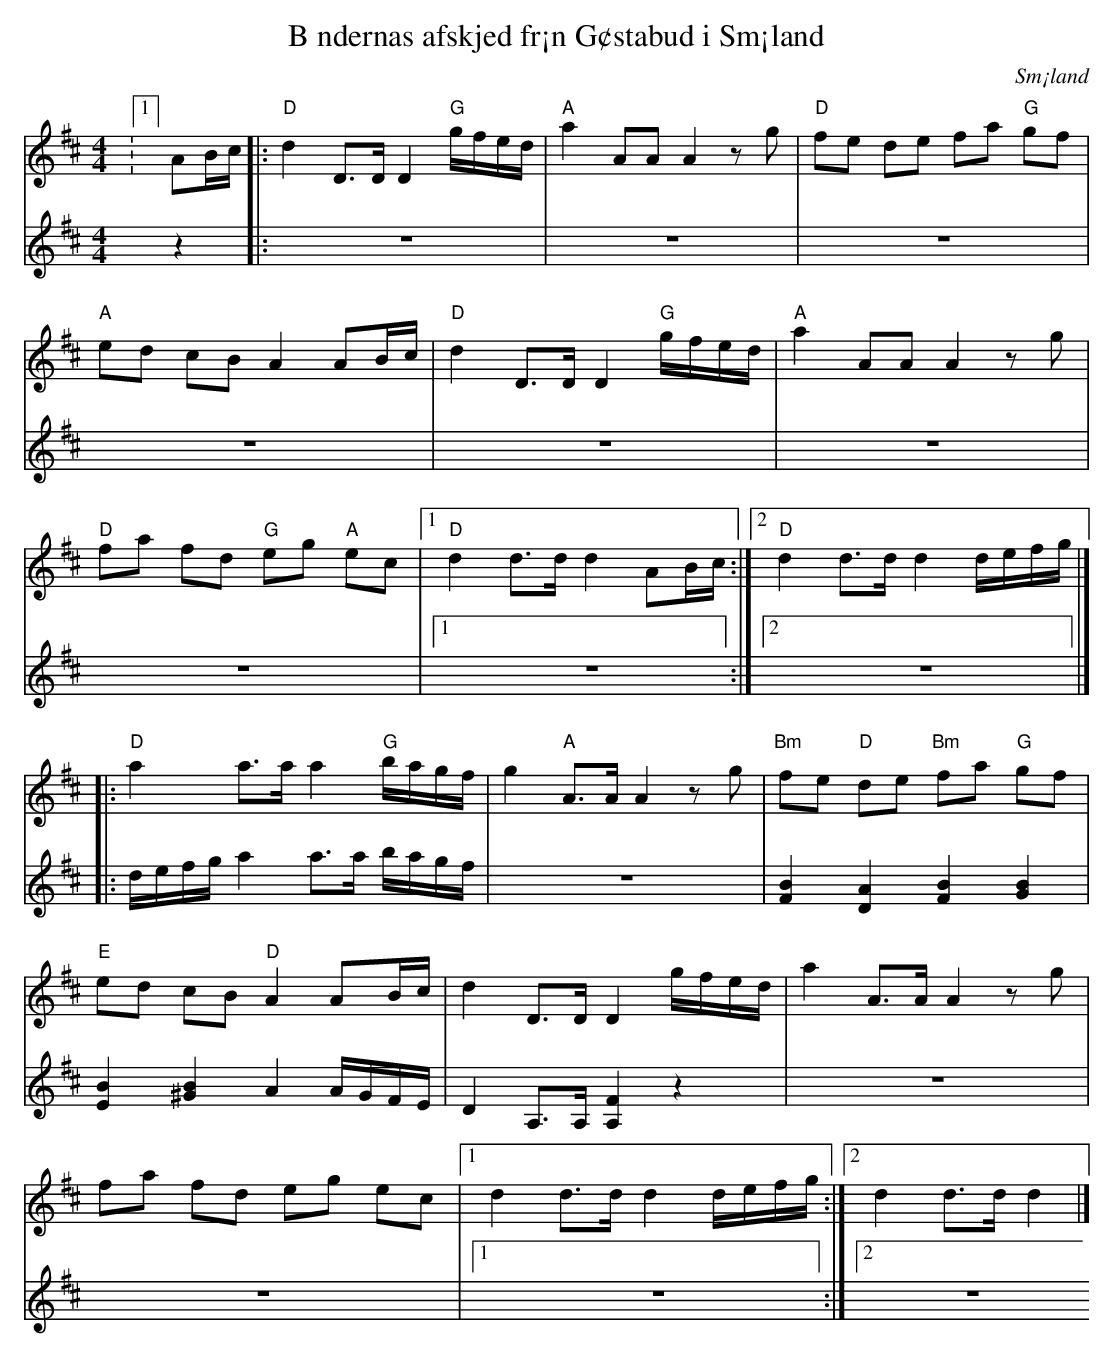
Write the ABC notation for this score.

X:1
T:B ndernas afskjed fr¡n G¢stabud i Sm¡land
O:Sm¡land
M:4/4
L:1/16
K:D
:1]A2Bc|:"D" d4 D3D D4 "G" gfed|"A" a4 A2A2 A4 z2g2|"D" f2e2 d2e2 f2a2 "G" g2f2|
[V:2]z4  |:z16                   |z16                |z16                        |
[V:1]"A" e2d2 c2B2 A4 A2Bc|"D" d4 D3D D4 "G" gfed|"A" a4 A2A2 A4 z2g2|
[V:2]z16                  |z16                   |z16                |
[V:1]"D" f2a2 f2d2 "G" e2g2 "A" e2c2|[1 "D" d4d3d d4 A2Bc:|[2 "D" d4 d3d d4 defg|]
[V:2]z16                            |[1 z16              :|[2 z16               |]
[V:1]|:"D" a4 a3a a4 "G" bagf|g4 "A" A3A A4 z2g2|"Bm" f2e2 "D" d2e2 "Bm" f2a2 "G" g2f2|
[V:2]|:defg a4 a3a bagf      |z16               |[F4 B4][D4 A4][F4 B4][G4 B4]         |
[V:1]"E" e2d2 c2B2 "D" A4 A2Bc|d4 D3D D4 gfed      |a4 A3A A4 z2g2|
[V:2][E4 B4][^G4 B4] A4 AGFE  |D4 A,3A, [A,4 F4] z4|z16|
[V:1]f2a2 f2d2 e2g2 e2c2|[1 d4 d3d d4 defg:|[2 d4 d3d d4|]
[V:2]z16                |[1 z16           :|[2 z16      |]
